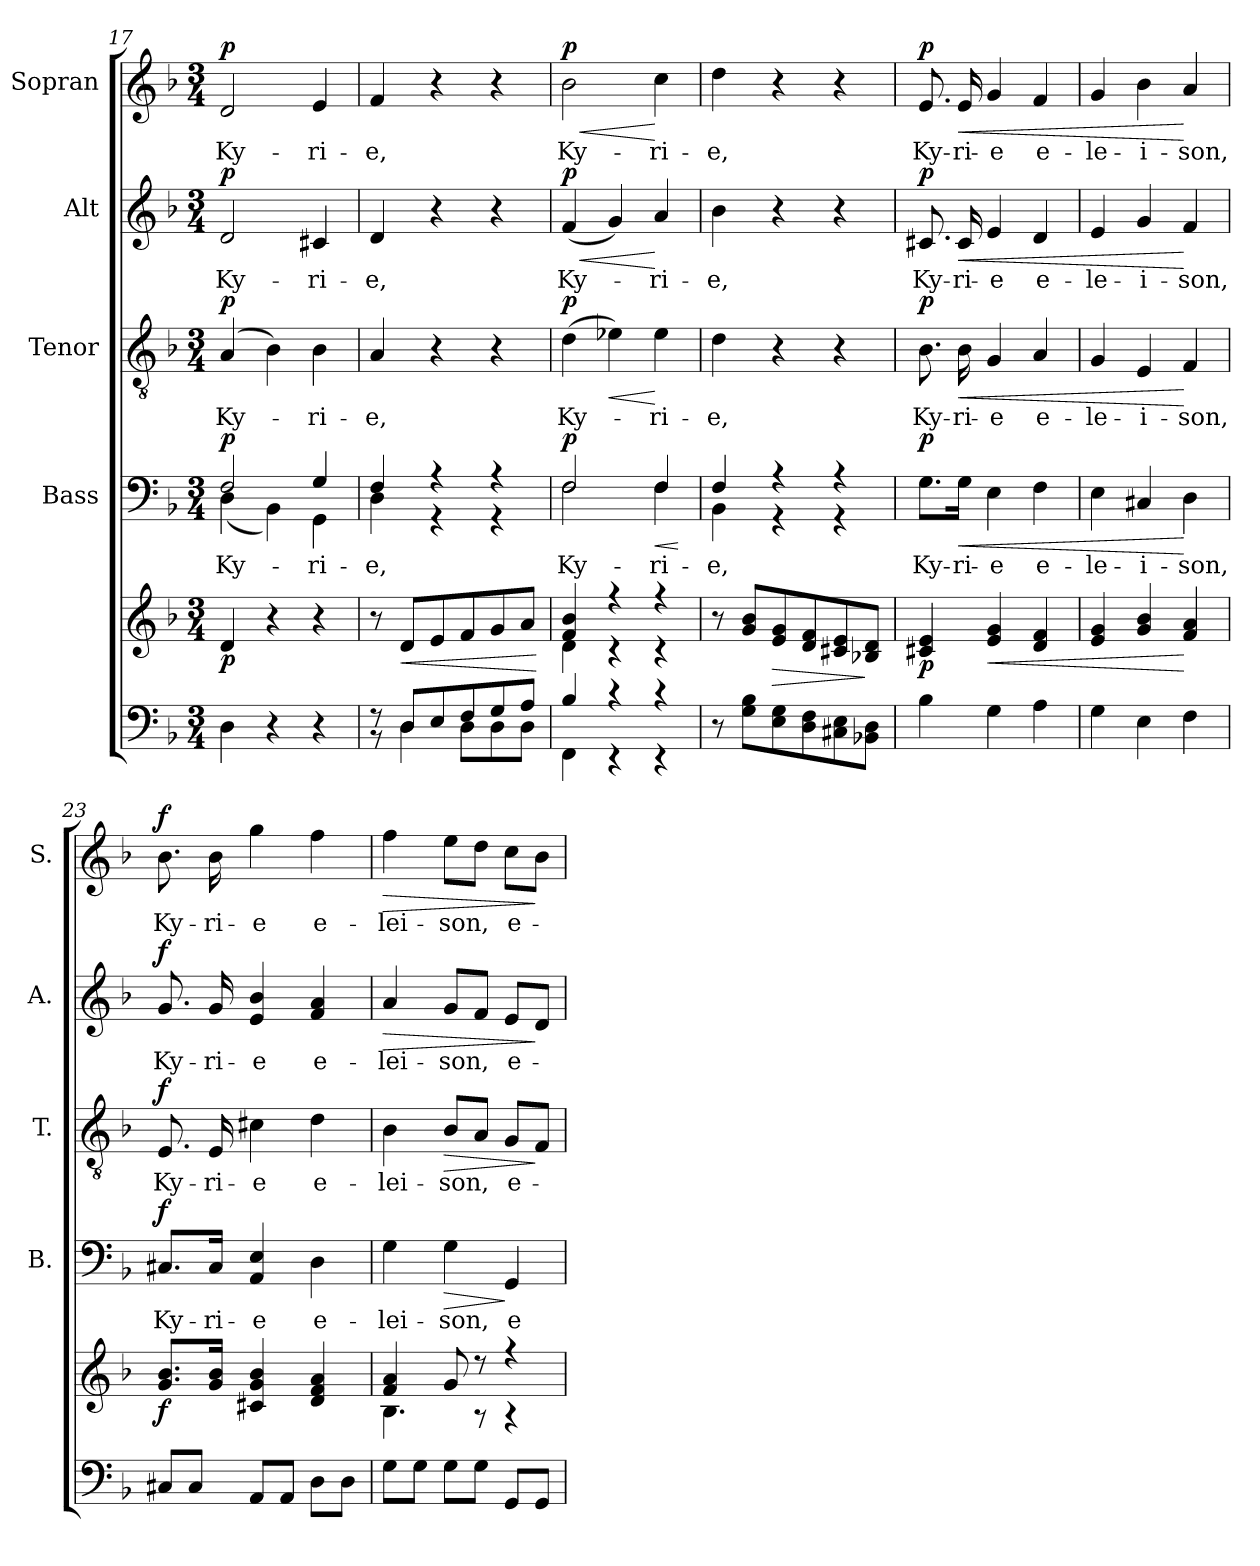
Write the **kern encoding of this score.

**kern	**kern	**dynam	**kern	**text	**dynam	**kern	**text	**dynam	**kern	**text	**dynam	**kern	**text	**dynam
*part5	*part5	*part5	*part4	*part4	*part4	*part3	*part3	*part3	*part2	*part2	*part2	*part1	*part1	*part1
*staff6	*staff5	*staff5/6	*staff4	*staff4	*staff4	*staff3	*staff3	*staff3	*staff2	*staff2	*staff2	*staff1	*staff1	*staff1
*	*	*	*I"Bass	*	*	*I"Tenor	*	*	*I"Alt	*	*	*I"Sopran	*	*
*	*	*	*I'B.	*	*	*I'T.	*	*	*I'A.	*	*	*I'S.	*	*
*clefF4	*clefG2	*	*clefF4	*	*	*clefGv2	*	*	*clefG2	*	*	*clefG2	*	*
*k[b-]	*k[b-]	*	*k[b-]	*	*	*k[b-]	*	*	*k[b-]	*	*	*k[b-]	*	*
*F:	*F:	*	*F:	*	*	*F:	*	*	*F:	*	*	*F:	*	*
*M3/4	*M3/4	*	*M3/4	*	*	*M3/4	*	*	*M3/4	*	*	*M3/4	*	*
=17	=17	=17	=17	=17	=17	=17	=17	=17	=17	=17	=17	=17	=17	=17
!	!	!LO:DY:b	!	!LO:LY:b	!LO:DY:a	!	!LO:LY:b	!LO:DY:a	!	!LO:LY:b	!LO:DY:a	!	!LO:LY:b	!LO:DY:a
*	*	*	*^	*	*	*	*	*	*	*	*	*	*	*
4D\	4d/	p	2F/	(<4D\	Ky-	p	(4A/	Ky-	p	2d/	Ky-	p	2d/	Ky-	p
4r	4r	.	.	4BB-\)	.	.	4B-\)	.	.	.	.	.	.	.	.
!	!	!	!	!	!LO:LY:b	!	!	!LO:LY:b	!	!	!LO:LY:b	!	!	!LO:LY:b	!
4r	4r	.	4G/	4GG\	-ri-	.	4B-\	-ri-	.	4c#X/	-ri-	.	4e/	-ri-	.
!!LO:LB:g=z
=18	=18	=18	=18	=18	=18	=18	=18	=18	=18	=18	=18	=18	=18	=18	=18
*^	*	*	*	*	*	*	*	*	*	*	*	*	*	*	*
!	!	!	!	!	!	!LO:LY:b	!	!	!LO:LY:b	!	!	!LO:LY:b	!	!	!LO:LY:b	!
8r	8r	8r	.	4F/	4D\	-e,	.	4A/	-e,	.	4d/	-e,	.	4f/	-e,	.
!	!	!	!LO:HP:b	!	!	!	!	!	!	!	!	!	!	!	!	!
8D/L	4D\	8d/L	<	.	.	.	.	.	.	.	.	.	.	.	.	.
8E/	.	8e/	.	4r	4r	.	.	4r	.	.	4r	.	.	4r	.	.
8F/	8D\L	8f/	.	.	.	.	.	.	.	.	.	.	.	.	.	.
8G/	8D\	8g/	.	4r	4r	.	.	4r	.	.	4r	.	.	4r	.	.
8A/J	8D\J	8a/J	.	.	.	.	.	.	.	.	.	.	.	.	.	.
*v	*v	*	*	*v	*v	*	*	*	*	*	*	*	*	*	*	*
.	.	[	.	.	.	.	.	.	.	.	.	.	.	.
=19	=19	=19	=19	=19	=19	=19	=19	=19	=19	=19	=19	=19	=19	=19
*^	*^	*	*	*	*	*	*	*	*	*	*	*	*	*
!	!	!	!	!	!	!LO:LY:b	!LO:DY:a	!	!LO:LY:b	!LO:DY:a	!	!LO:LY:b	!LO:HP:b	!	!LO:LY:b	!LO:HP:b
*	*	*	*	*	*^	*	*	*	*	*	*	*	*	*	*	*
!	!	!	!	!	!	!	!	!	!	!	!	!	!	!LO:DY:n=1:a	!	!	!LO:DY:n=1:a
4B-/	4FF\	4f/ 4b-/	4d\	.	2F/	2F\	Ky-	p	(>4d\	Ky-	p	(<4f/	Ky-	< p	2b-\	Ky-	< p
!	!	!	!	!	!	!	!	!	!	!	!LO:HP:b	!	!	!	!	!	!
4r	4r	4r	4r	.	.	.	.	.	4e-X\)	.	<	4g/)	.	.	.	.	.
!	!	!	!	!	!	!	!LO:LY:b	!LO:HP:b	!	!LO:LY:b	!	!	!LO:LY:b	!	!	!LO:LY:b	!
4r	4r	4r	4r	.	4F/	4F\	-ri-	<	4e-\	-ri-	[	4a/	-ri-	[	4cc\	-ri-	[
*v	*v	*	*	*	*v	*v	*	*	*	*	*	*	*	*	*	*	*
*	*v	*v	*	*	*	*	*	*	*	*	*	*	*	*	*
.	.	.	.	.	[	.	.	.	.	.	.	.	.	.
=20	=20	=20	=20	=20	=20	=20	=20	=20	=20	=20	=20	=20	=20	=20
!	!	!	!	!LO:LY:b	!	!	!LO:LY:b	!	!	!LO:LY:b	!	!	!LO:LY:b	!
*	*	*	*^	*	*	*	*	*	*	*	*	*	*	*
8r	8r	.	4F/	4BB-\	-e,	.	4d\	-e,	.	4b-\	-e,	.	4dd\	-e,	.
8G\ 8B-\L	8g/ 8b-/L	.	.	.	.	.	.	.	.	.	.	.	.	.	.
!	!	!LO:HP:b	!	!	!	!	!	!	!	!	!	!	!	!	!
8E\ 8G\	8e/ 8g/	>	4r	4r	.	.	4r	.	.	4r	.	.	4r	.	.
8D\ 8F\	8d/ 8f/	.	.	.	.	.	.	.	.	.	.	.	.	.	.
8C#X\ 8E\	8c#X/ 8e/	.	4r	4r	.	.	4r	.	.	4r	.	.	4r	.	.
8BB-X\ 8D\J	8B-X/ 8d/J	]	.	.	.	.	.	.	.	.	.	.	.	.	.
*	*	*	*v	*v	*	*	*	*	*	*	*	*	*	*	*
=21	=21	=21	=21	=21	=21	=21	=21	=21	=21	=21	=21	=21	=21	=21
!	!	!LO:DY:b	!	!LO:LY:b	!LO:DY:a	!	!LO:LY:b	!LO:DY:a	!	!LO:LY:b	!LO:DY:a	!	!LO:LY:b	!LO:DY:a
4B-\	4c#X/ 4e/	p	8.G\L	Ky-	p	8.B-\	Ky-	p	8.c#X/	Ky-	p	8.e/	Ky-	p
!	!	!	!	!LO:LY:b	!LO:HP:b	!	!LO:LY:b	!LO:HP:b	!	!LO:LY:b	!LO:HP:b	!	!LO:LY:b	!LO:HP:b
.	.	.	16G\Jk	-ri-	<	16B-\	-ri-	<	16c#/	-ri-	<	16e/	-ri-	<
!	!	!LO:HP:b	!	!LO:LY:b	!	!	!LO:LY:b	!	!	!LO:LY:b	!	!	!LO:LY:b	!
4G\	4e/ 4g/	<	4E\	-e	.	4G/	-e	.	4e/	-e	.	4g/	-e	.
!	!	!	!	!LO:LY:b	!	!	!LO:LY:b	!	!	!LO:LY:b	!	!	!LO:LY:b	!
4A\	4d/ 4f/	.	4F\	e-	.	4A/	e-	.	4d/	e-	.	4f/	e-	.
=22	=22	=22	=22	=22	=22	=22	=22	=22	=22	=22	=22	=22	=22	=22
!	!	!	!	!LO:LY:b	!	!	!LO:LY:b	!	!	!LO:LY:b	!	!	!LO:LY:b	!
4G\	4e/ 4g/	.	4E\	-le-	.	4G/	-le-	.	4e/	-le-	.	4g/	-le-	.
!	!	!	!	!LO:LY:b	!	!	!LO:LY:b	!	!	!LO:LY:b	!	!	!LO:LY:b	!
4E\	4g/ 4b-/	.	4C#X/	-i-	.	4E/	-i-	.	4g/	-i-	.	4b-\	-i-	.
!	!	!	!	!LO:LY:b	!	!	!LO:LY:b	!	!	!LO:LY:b	!	!	!LO:LY:b	!
4F\	4f/ 4a/	[	4D\	-son,	[	4F/	-son,	[	4f/	-son,	[	4a/	-son,	[
=23	=23	=23	=23	=23	=23	=23	=23	=23	=23	=23	=23	=23	=23	=23
!	!	!LO:DY:b	!	!LO:LY:b	!LO:DY:a	!	!LO:LY:b	!LO:DY:a	!	!LO:LY:b	!LO:DY:a	!	!LO:LY:b	!LO:DY:a
8C#X/L	8.g/ 8.b-/L	f	8.C#X/L	Ky-	f	8.E/	Ky-	f	8.g/	Ky-	f	8.b-\	Ky-	f
8C#/J	.	.	.	.	.	.	.	.	.	.	.	.	.	.
!	!	!	!	!LO:LY:b	!	!	!LO:LY:b	!	!	!LO:LY:b	!	!	!LO:LY:b	!
.	16g/ 16b-/Jk	.	16C#/Jk	-ri-	.	16E/	-ri-	.	16g/	-ri-	.	16b-\	-ri-	.
!	!	!	!	!LO:LY:b	!	!	!LO:LY:b	!	!	!LO:LY:b	!	!	!LO:LY:b	!
8AA/L	4c#X/ 4g/ 4b-/	.	4AA/ 4E/	-e	.	4c#X\	-e	.	4e/ 4b-/	-e	.	4gg\	-e	.
8AA/J	.	.	.	.	.	.	.	.	.	.	.	.	.	.
!	!	!	!	!LO:LY:b	!	!	!LO:LY:b	!	!	!LO:LY:b	!	!	!LO:LY:b	!
8D\L	4d/ 4f/ 4a/	.	4D\	e-	.	4d\	e-	.	4f/ 4a/	e-	.	4ff\	e-	.
8D\J	.	.	.	.	.	.	.	.	.	.	.	.	.	.
=24	=24	=24	=24	=24	=24	=24	=24	=24	=24	=24	=24	=24	=24	=24
*	*^	*	*	*	*	*	*	*	*	*	*	*	*	*
!	!	!	!	!	!LO:LY:b	!	!	!LO:LY:b	!	!	!LO:LY:b	!LO:HP:b	!	!LO:LY:b	!LO:HP:b
8G\L	4f/ 4a/	4.B-\	.	4G\	-lei-	.	4B-\	-lei-	.	4a/	-lei-	>	4ff\	-lei-	>
8G\J	.	.	.	.	.	.	.	.	.	.	.	.	.	.	.
!	!	!	!	!	!LO:LY:b	!LO:HP:b	!	!LO:LY:b	!LO:HP:b	!	!LO:LY:b	!	!	!LO:LY:b	!
8G\L	8g/	.	.	4G\	-son,	>	8B-/L	-son,	>	8g/L	-son,	.	8ee\L	-son,	.
8G\J	8r	8r	.	.	.	.	8A/J	.	.	8f/J	.	.	8dd\J	.	.
!	!	!	!	!	!LO:LY:b	!	!	!LO:LY:b	!	!	!LO:LY:b	!	!	!LO:LY:b	!
8GG/L	4r	4r	.	4GG/	e-	]	8G/L	e-	.	8e/L	e-	.	8cc\L	e-	.
8GG/J	.	.	.	.	.	.	8F/J	.	]	8d/J	.	]	8b-\J	.	]
*	*v	*v	*	*	*	*	*	*	*	*	*	*	*	*	*
=	=	=	=	=	=	=	=	=	=	=	=	=	=	=
*-	*-	*-	*-	*-	*-	*-	*-	*-	*-	*-	*-	*-	*-	*-
